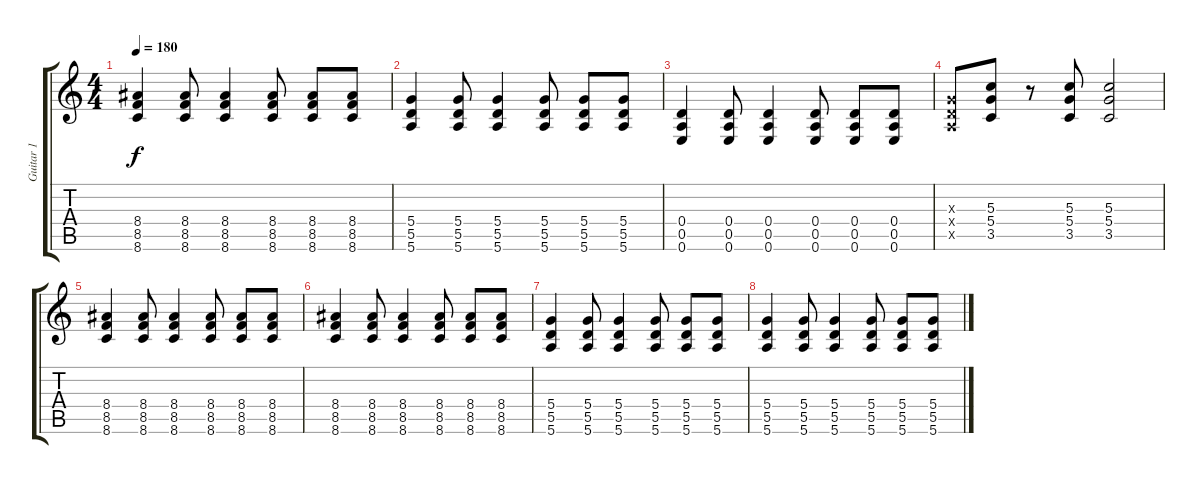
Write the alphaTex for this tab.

\track ("Guitar 1" "Guitar 1") {instrument distortionguitar}
\staff {score tabs}
\tuning (E4 B3 G3 D3 A2 E2) {hide}
\ts (4 4)
\tempo 180
\clef g2
\ks c
(8.4 8.5 8.6).4{dy f} (8.4 8.5 8.6).8 (8.4 8.5 8.6).4 (8.4 8.5 8.6).8 (8.4 8.5 8.6).8 (8.4 8.5 8.6).8 |
(5.4 5.5 5.6).4 (5.4 5.5 5.6).8 (5.4 5.5 5.6).4 (5.4 5.5 5.6).8 (5.4 5.5 5.6).8 (5.4 5.5 5.6).8 |
(0.4 0.5 0.6).4 (0.4 0.5 0.6).8 (0.4 0.5 0.6).4 (0.4 0.5 0.6).8 (0.4 0.5 0.6).8 (0.4 0.5 0.6).8 |
(0.3{x} 0.4{x} 0.5{x}).8 (5.3 5.4 3.5).8 r.8 (5.3 5.4 3.5).8 (5.3 5.4 3.5).2 |
(8.4 8.5 8.6).4 (8.4 8.5 8.6).8 (8.4 8.5 8.6).4 (8.4 8.5 8.6).8 (8.4 8.5 8.6).8 (8.4 8.5 8.6).8 |
(8.4 8.5 8.6).4 (8.4 8.5 8.6).8 (8.4 8.5 8.6).4 (8.4 8.5 8.6).8 (8.4 8.5 8.6).8 (8.4 8.5 8.6).8 |
(5.4 5.5 5.6).4 (5.4 5.5 5.6).8 (5.4 5.5 5.6).4 (5.4 5.5 5.6).8 (5.4 5.5 5.6).8 (5.4 5.5 5.6).8 |
(5.4 5.5 5.6).4 (5.4 5.5 5.6).8 (5.4 5.5 5.6).4 (5.4 5.5 5.6).8 (5.4 5.5 5.6).8 (5.4 5.5 5.6).8
